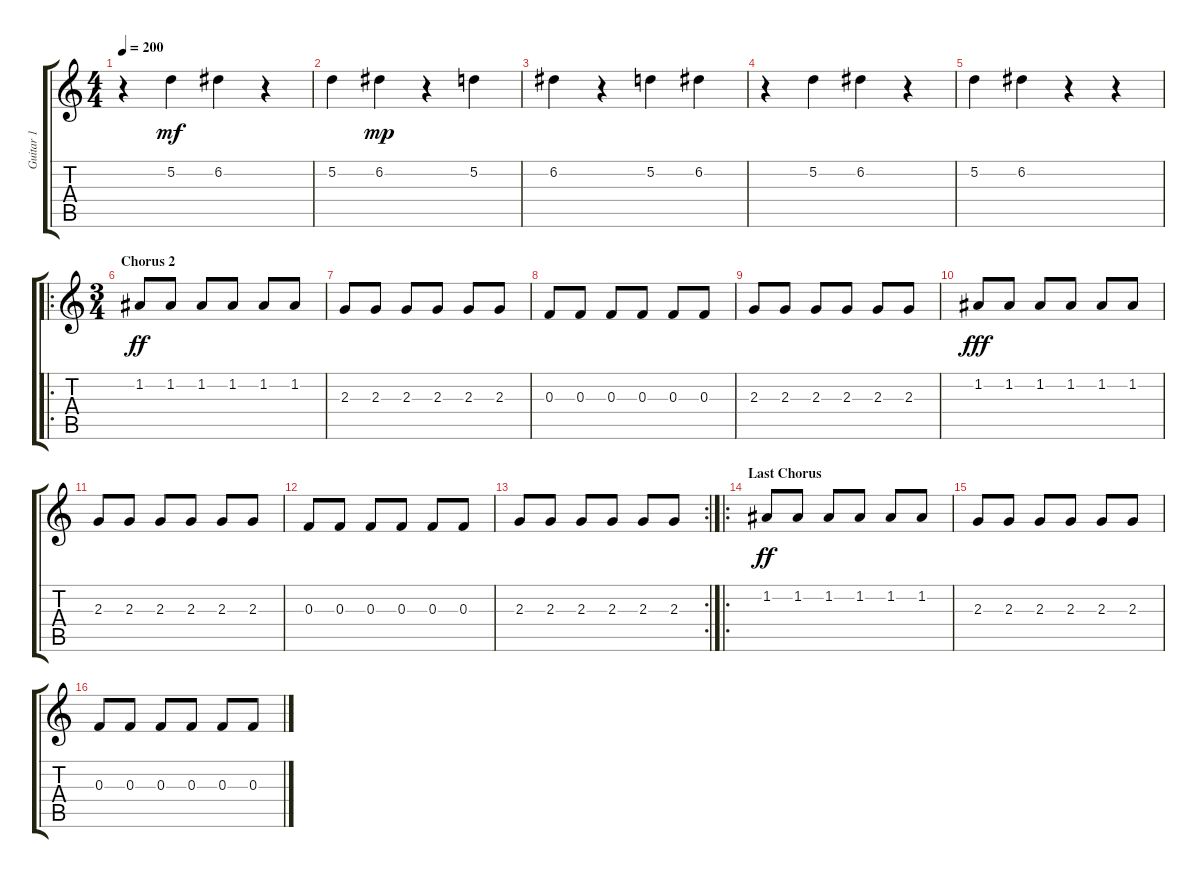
\track ("Guitar 1" "Guitar 1") {instrument distortionguitar}
\staff {score tabs}
\tuning (D4 A3 F3 C3 G2 C2) {hide}
\ts (4 4)
\tempo 200
\clef g2
\ks c
r.4{dy mf} 5.2.4 6.2.4 r.4 |
5.2.4 6.2.4{dy mp} r.4 5.2.4 |
6.2.4 r.4 5.2.4 6.2.4 |
r.4 5.2.4 6.2.4 r.4 |
5.2.4 6.2.4 r.4 r.4 |
\ro
\ts (3 4)
\section ("" "Chorus 2")
1.2.8{dy ff} 1.2.8 1.2.8 1.2.8 1.2.8 1.2.8 |
2.3.8 2.3.8 2.3.8 2.3.8 2.3.8 2.3.8 |
0.3.8 0.3.8 0.3.8 0.3.8 0.3.8 0.3.8 |
2.3.8 2.3.8 2.3.8 2.3.8 2.3.8 2.3.8 |
1.2.8{dy fff} 1.2.8 1.2.8 1.2.8 1.2.8 1.2.8 |
2.3.8 2.3.8 2.3.8 2.3.8 2.3.8 2.3.8 |
0.3.8 0.3.8 0.3.8 0.3.8 0.3.8 0.3.8 |
\rc 2
2.3.8 2.3.8 2.3.8 2.3.8 2.3.8 2.3.8 |
\ro
\section ("" "Last Chorus")
1.2.8{dy ff} 1.2.8 1.2.8 1.2.8 1.2.8 1.2.8 |
2.3.8 2.3.8 2.3.8 2.3.8 2.3.8 2.3.8 |
0.3.8 0.3.8 0.3.8 0.3.8 0.3.8 0.3.8
